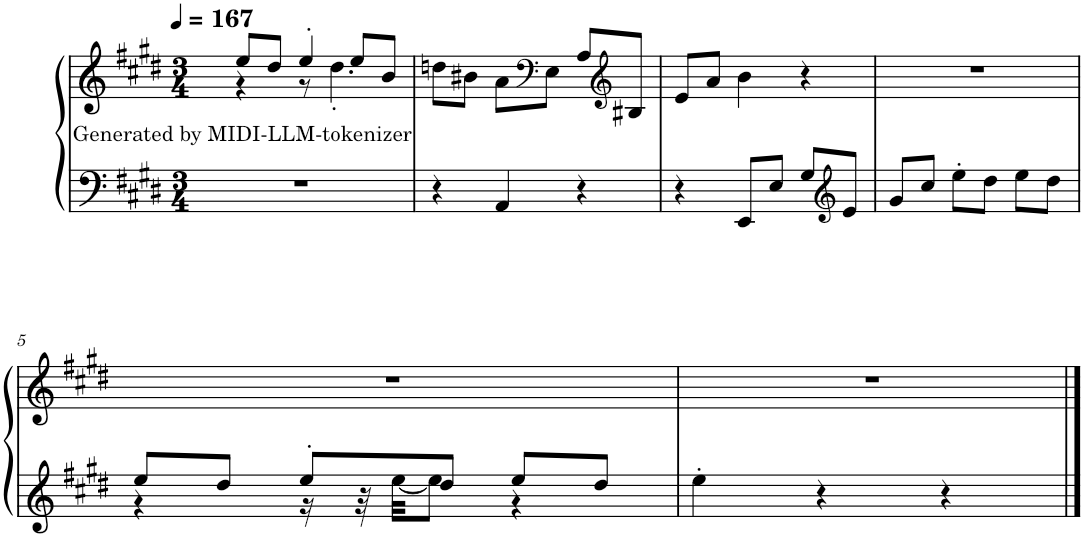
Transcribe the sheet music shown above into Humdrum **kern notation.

**kern	**kern	**text
*part1	*part1	*part1
*staff2	*staff1	*staff1
*I"Piano	*	*
*I'Pno.	*	*
*clefF4	*clefG2	*
*k[f#c#g#d#]	*k[f#c#g#d#]	*
*M3/4	*M3/4	*
*MM167	*MM167	*
=1	=1	=1
!	!	!LO:LY:b
*	*^	*
2.r	8ee/L	4r	Generated by MIDI-LLM-tokenizer
.	8dd#/J	.	.
.	4ee'/	8r	.
.	.	4.dd#'\	.
.	8ee/L	.	.
.	8b/J	.	.
*	*v	*v	*
=2	=2	=2
4r	8ddn\L	.
.	8b#X\J	.
4AA/	8a\L	.
*	*clefF4	*
.	8E\J	.
4r	8A/L	.
*	*clefG2	*
.	8B#X/J	.
=3	=3	=3
4r	8e/L	.
.	8a/J	.
8EE/L	4b\	.
8E/J	.	.
8G#/L	4r	.
*clefG2	*	*
8e/J	.	.
=4	=4	=4
8g#/L	2.r	.
8cc#/J	.	.
8ee'\L	.	.
8dd#\J	.	.
8ee\L	.	.
8dd#\J	.	.
!!LO:LB:g=z
=5	=5	=5
*^	*	*
8ee/L	4r	2.r	.
8dd#/J	.	.	.
8ee'/L	16r	.	.
.	32r	.	.
.	[32ee\KKL	.	.
8dd#/J	8ee\J]	.	.
8ee/L	4r	.	.
8dd#/J	.	.	.
*v	*v	*	*
=6	=6	=6
4ee'\	2.r	.
4r	.	.
4r	.	.
==	==	==
*-	*-	*-
